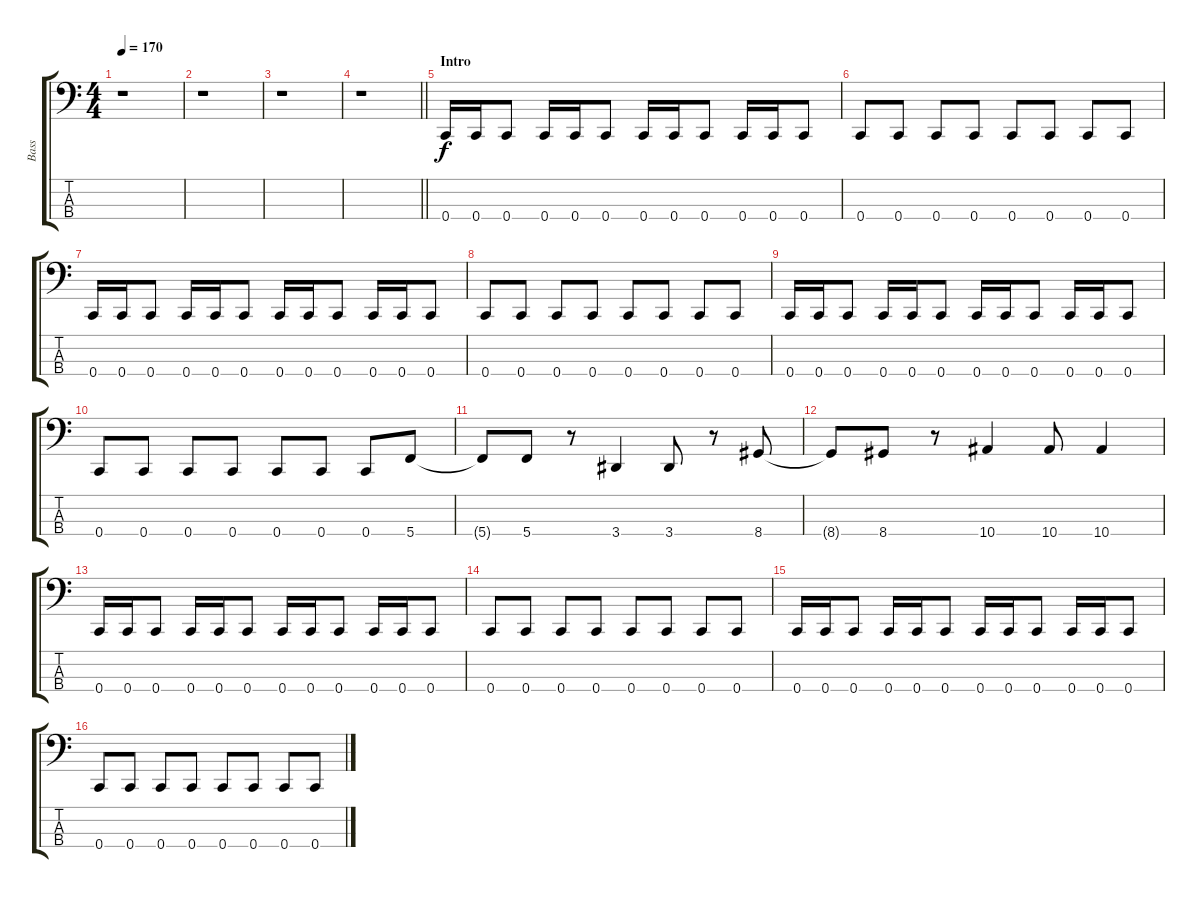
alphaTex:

\track ("Bass" "Bass") {instrument electricbassfinger}
\staff {score tabs}
\tuning (F2 C2 G1 C1) {hide}
\ts (4 4)
\tempo 170
\clef f4
\ks c
r.1{dy f instrument electricbassfinger} |
r.1 |
r.1 |
\barLineRight lightlight
r.1 |
\section ("" "Intro")
0.4.16 0.4.16 0.4.8 0.4.16 0.4.16 0.4.8 0.4.16 0.4.16 0.4.8 0.4.16 0.4.16 0.4.8 |
0.4.8 0.4.8 0.4.8 0.4.8 0.4.8 0.4.8 0.4.8 0.4.8 |
0.4.16 0.4.16 0.4.8 0.4.16 0.4.16 0.4.8 0.4.16 0.4.16 0.4.8 0.4.16 0.4.16 0.4.8 |
0.4.8 0.4.8 0.4.8 0.4.8 0.4.8 0.4.8 0.4.8 0.4.8 |
0.4.16 0.4.16 0.4.8 0.4.16 0.4.16 0.4.8 0.4.16 0.4.16 0.4.8 0.4.16 0.4.16 0.4.8 |
0.4.8 0.4.8 0.4.8 0.4.8 0.4.8 0.4.8 0.4.8 5.4.8 |
5.4{t}.8 5.4.8 r.8 3.4.4 3.4.8 r.8 8.4.8 |
8.4{t}.8 8.4.8 r.8 10.4.4 10.4.8 10.4.4 |
0.4.16 0.4.16 0.4.8 0.4.16 0.4.16 0.4.8 0.4.16 0.4.16 0.4.8 0.4.16 0.4.16 0.4.8 |
0.4.8 0.4.8 0.4.8 0.4.8 0.4.8 0.4.8 0.4.8 0.4.8 |
0.4.16 0.4.16 0.4.8 0.4.16 0.4.16 0.4.8 0.4.16 0.4.16 0.4.8 0.4.16 0.4.16 0.4.8 |
0.4.8 0.4.8 0.4.8 0.4.8 0.4.8 0.4.8 0.4.8 0.4.8
